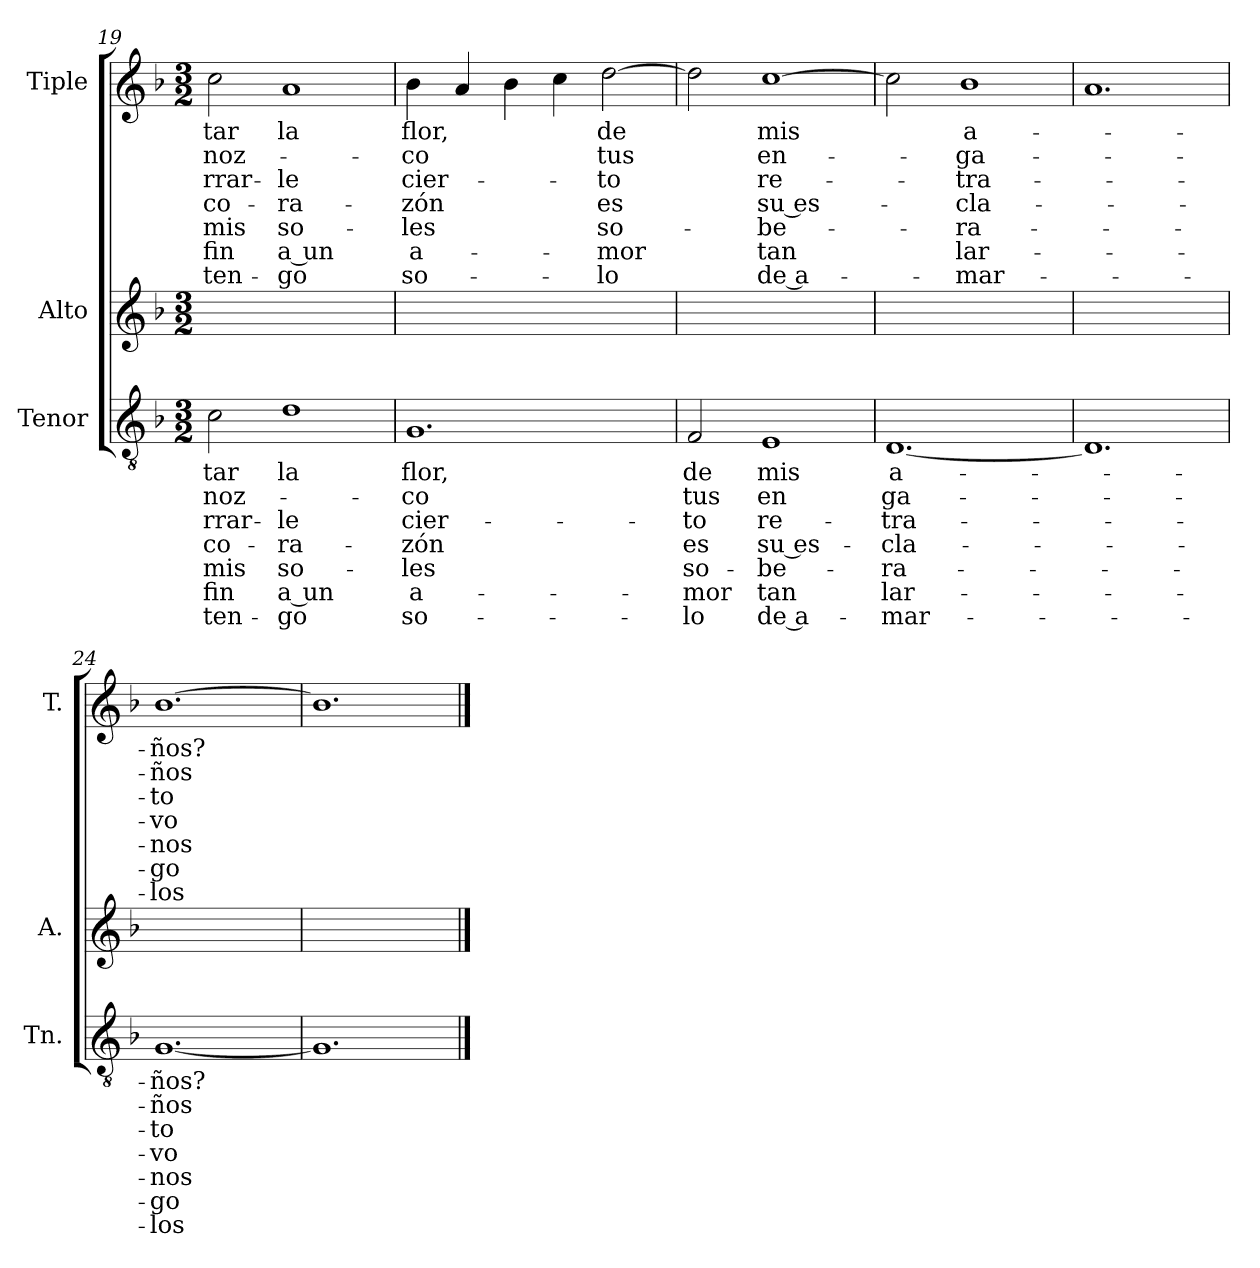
**kern	**text	**text	**text	**text	**text	**text	**text	**kern	**kern	**text	**text	**text	**text	**text	**text	**text
*part3	*part3	*part3	*part3	*part3	*part3	*part3	*part3	*part2	*part1	*part1	*part1	*part1	*part1	*part1	*part1	*part1
*staff3	*staff3	*staff3	*staff3	*staff3	*staff3	*staff3	*staff3	*staff2	*staff1	*staff1	*staff1	*staff1	*staff1	*staff1	*staff1	*staff1
*I"Tenor	*	*	*	*	*	*	*	*I"Alto	*I"Tiple	*	*	*	*	*	*	*
*I'Tn.	*	*	*	*	*	*	*	*I'A.	*I'T.	*	*	*	*	*	*	*
*clefGv2	*	*	*	*	*	*	*	*clefG2	*clefG2	*	*	*	*	*	*	*
*k[b-]	*	*	*	*	*	*	*	*k[b-]	*k[b-]	*	*	*	*	*	*	*
*M3/2	*	*	*	*	*	*	*	*M3/2	*M3/2	*	*	*	*	*	*	*
=19	=19	=19	=19	=19	=19	=19	=19	=19	=19	=19	=19	=19	=19	=19	=19	=19
2c	-tar	-noz-	-rrar-	co-	mis	fin	ten-	1.ryy	2cc	-tar	-noz-	-rrar-	co-	mis	fin	ten-
1d	la	.	-le	-ra-	so-	a un	-go	.	1a	la	.	-le	-ra-	so-	a un	-go
=20	=20	=20	=20	=20	=20	=20	=20	=20	=20	=20	=20	=20	=20	=20	=20	=20
1.G	flor,	-co	cier-	-zón	-les	a-	so-	1.ryy	4b-	flor,	-co	cier-	-zón	-les	a-	so-
.	.	.	.	.	.	.	.	.	4a	.	.	.	.	.	.	.
.	.	.	.	.	.	.	.	.	4b-	.	.	.	.	.	.	.
.	.	.	.	.	.	.	.	.	4cc	.	.	.	.	.	.	.
.	.	.	.	.	.	.	.	.	[2dd	de	tus	-to	es	so-	-mor	-lo
=21	=21	=21	=21	=21	=21	=21	=21	=21	=21	=21	=21	=21	=21	=21	=21	=21
2F	de	tus	-to	es	so-	-mor	-lo	1.ryy	2dd]	.	.	.	.	.	.	.
1E	mis	en	re-	su es-	-be-	tan	de a-	.	[1cc	mis	en-	re-	su es-	-be-	tan	de a-
=22	=22	=22	=22	=22	=22	=22	=22	=22	=22	=22	=22	=22	=22	=22	=22	=22
[1.D	a-	-ga-	-tra-	-cla-	-ra-	lar-	-mar-	1.ryy	2cc]	.	.	.	.	.	.	.
.	.	.	.	.	.	.	.	.	1b-	a-	-ga-	-tra-	-cla-	-ra-	lar-	-mar-
=23	=23	=23	=23	=23	=23	=23	=23	=23	=23	=23	=23	=23	=23	=23	=23	=23
1.D]	.	.	.	.	.	.	.	1.ryy	1.a	.	.	.	.	.	.	.
=24	=24	=24	=24	=24	=24	=24	=24	=24	=24	=24	=24	=24	=24	=24	=24	=24
[1.G	-ños?	-ños	-to	-vo	-nos	-go	-los	1.ryy	[1.b-	-ños?	-ños	-to	-vo	-nos	-go	-los
=25	=25	=25	=25	=25	=25	=25	=25	=25	=25	=25	=25	=25	=25	=25	=25	=25
1.G]	.	.	.	.	.	.	.	1.ryy	1.b-]	.	.	.	.	.	.	.
==	==	==	==	==	==	==	==	==	==	==	==	==	==	==	==	==
*-	*-	*-	*-	*-	*-	*-	*-	*-	*-	*-	*-	*-	*-	*-	*-	*-
